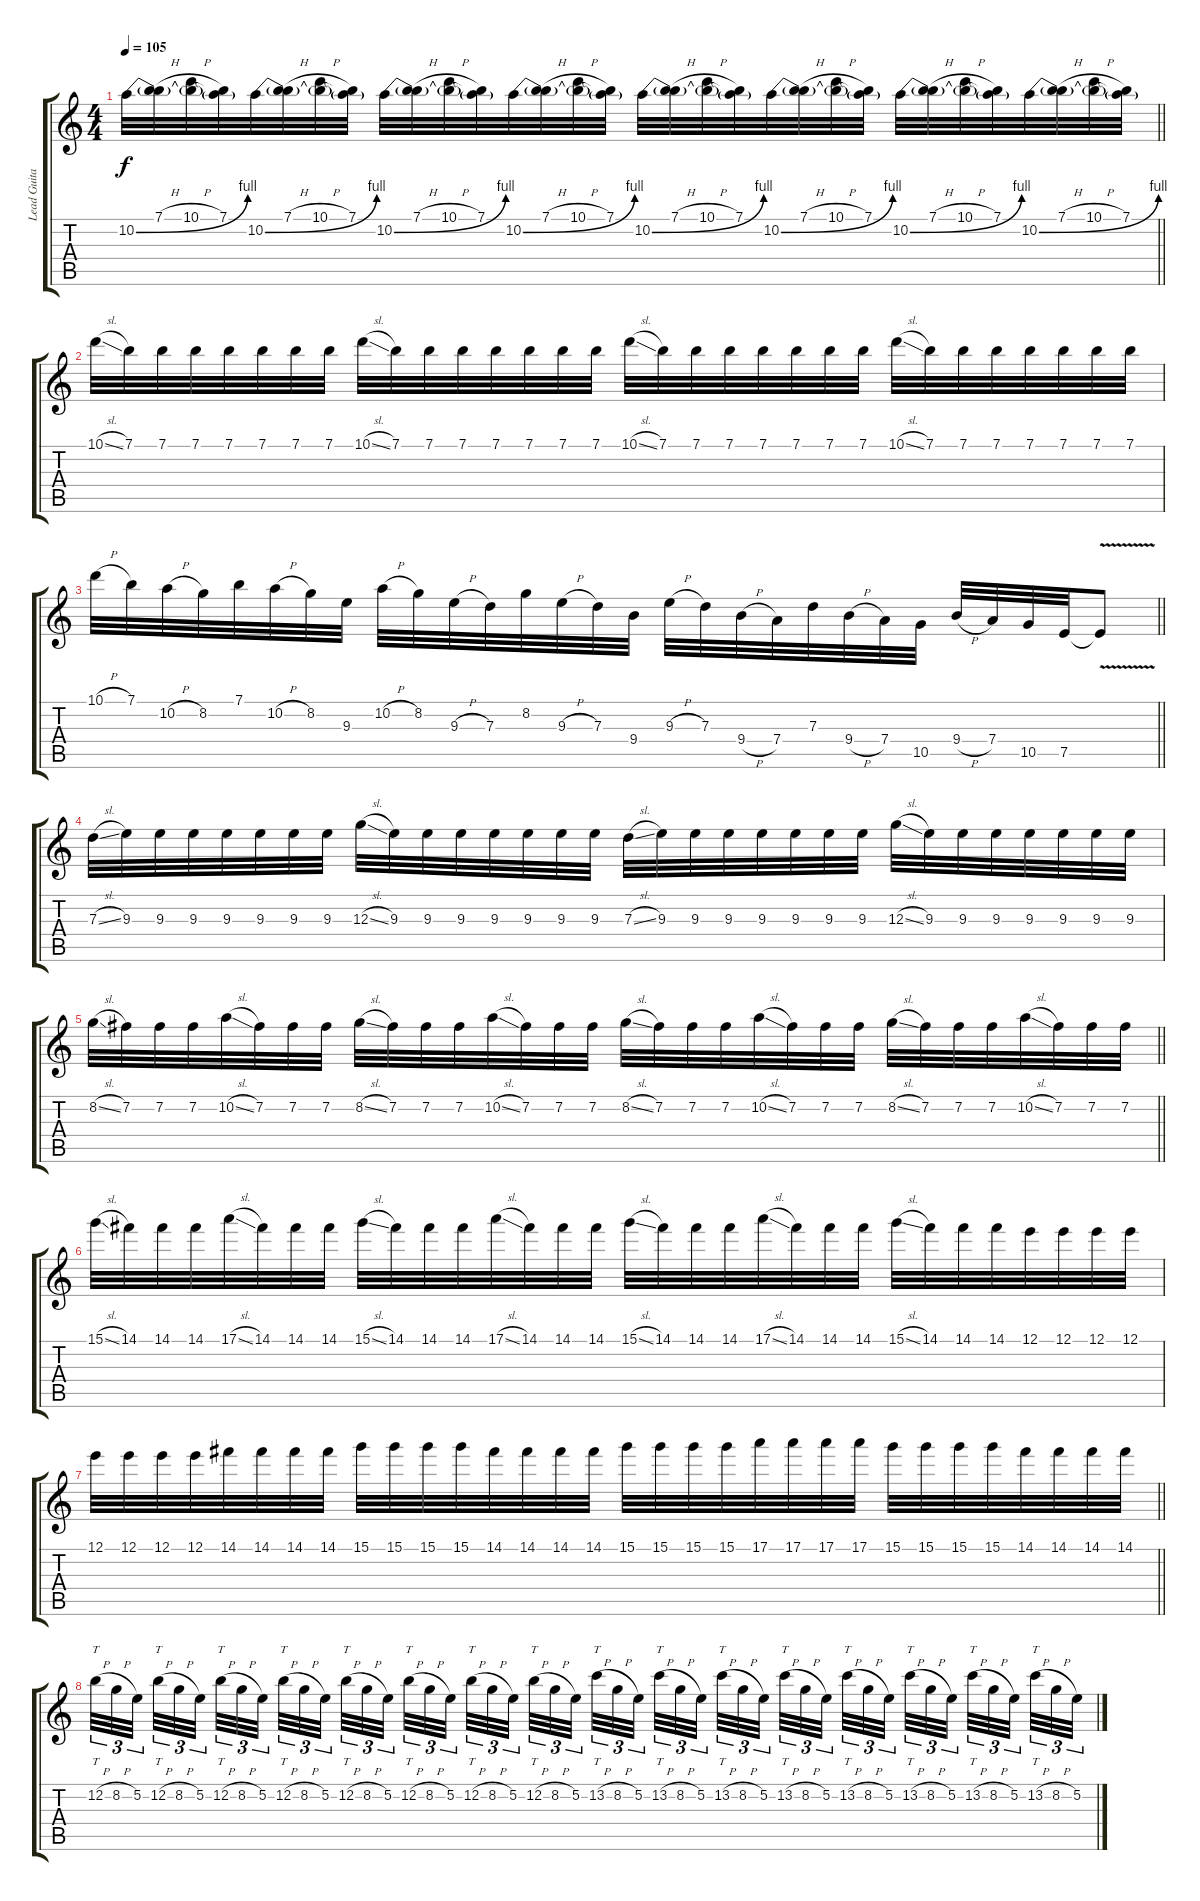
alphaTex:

\track ("Lead Guitar" "Lead Guita") {instrument distortionguitar}
\staff {score tabs}
\tuning (E4 B3 G3 D3 A2 E2) {hide}
\ts (4 4)
\tempo 105
\clef g2
\barLineRight lightlight
\ks c
10.2{be (bend 0 0 60 4)}.32{dy f} (7.1{h} 10.2{t}).32 (10.1{h} 10.2{t}).32 (7.1 10.2{t}).32 10.2{be (bend 0 0 60 4)}.32 (7.1{h} 10.2{t}).32 (10.1{h} 10.2{t}).32 (7.1 10.2{t}).32 10.2{be (bend 0 0 60 4)}.32 (7.1{h} 10.2{t}).32 (10.1{h} 10.2{t}).32 (7.1 10.2{t}).32 10.2{be (bend 0 0 60 4)}.32 (7.1{h} 10.2{t}).32 (10.1{h} 10.2{t}).32 (7.1 10.2{t}).32 10.2{be (bend 0 0 60 4)}.32 (7.1{h} 10.2{t}).32 (10.1{h} 10.2{t}).32 (7.1 10.2{t}).32 10.2{be (bend 0 0 60 4)}.32 (7.1{h} 10.2{t}).32 (10.1{h} 10.2{t}).32 (7.1 10.2{t}).32 10.2{be (bend 0 0 60 4)}.32 (7.1{h} 10.2{t}).32 (10.1{h} 10.2{t}).32 (7.1 10.2{t}).32 10.2{be (bend 0 0 60 4)}.32 (7.1{h} 10.2{t}).32 (10.1{h} 10.2{t}).32 (7.1 10.2{t}).32 |
10.1{sl}.32 7.1.32 7.1.32 7.1.32 7.1.32 7.1.32 7.1.32 7.1.32 10.1{sl}.32 7.1.32 7.1.32 7.1.32 7.1.32 7.1.32 7.1.32 7.1.32 10.1{sl}.32 7.1.32 7.1.32 7.1.32 7.1.32 7.1.32 7.1.32 7.1.32 10.1{sl}.32 7.1.32 7.1.32 7.1.32 7.1.32 7.1.32 7.1.32 7.1.32 |
\barLineRight lightlight
10.1{h}.32 7.1.32 10.2{h}.32 8.2.32 7.1.32 10.2{h}.32 8.2.32 9.3.32 10.2{h}.32 8.2.32 9.3{h}.32 7.3.32 8.2.32 9.3{h}.32 7.3.32 9.4.32 9.3{h}.32 7.3.32 9.4{h}.32 7.4.32 7.3.32 9.4{h}.32 7.4.32 10.5.32 9.4{h}.32 7.4.32 10.5.32 7.5.32 7.5{v t}.8 |
7.3{sl}.32 9.3.32 9.3.32 9.3.32 9.3.32 9.3.32 9.3.32 9.3.32 12.3{sl}.32 9.3.32 9.3.32 9.3.32 9.3.32 9.3.32 9.3.32 9.3.32 7.3{sl}.32 9.3.32 9.3.32 9.3.32 9.3.32 9.3.32 9.3.32 9.3.32 12.3{sl}.32 9.3.32 9.3.32 9.3.32 9.3.32 9.3.32 9.3.32 9.3.32 |
\barLineRight lightlight
8.2{sl}.32 7.2.32 7.2.32 7.2.32 10.2{sl}.32 7.2.32 7.2.32 7.2.32 8.2{sl}.32 7.2.32 7.2.32 7.2.32 10.2{sl}.32 7.2.32 7.2.32 7.2.32 8.2{sl}.32 7.2.32 7.2.32 7.2.32 10.2{sl}.32 7.2.32 7.2.32 7.2.32 8.2{sl}.32 7.2.32 7.2.32 7.2.32 10.2{sl}.32 7.2.32 7.2.32 7.2.32 |
15.1{sl}.32 14.1.32 14.1.32 14.1.32 17.1{sl}.32 14.1.32 14.1.32 14.1.32 15.1{sl}.32 14.1.32 14.1.32 14.1.32 17.1{sl}.32 14.1.32 14.1.32 14.1.32 15.1{sl}.32 14.1.32 14.1.32 14.1.32 17.1{sl}.32 14.1.32 14.1.32 14.1.32 15.1{sl}.32 14.1.32 14.1.32 14.1.32 12.1.32 12.1.32 12.1.32 12.1.32 |
\barLineRight lightlight
12.1.32 12.1.32 12.1.32 12.1.32 14.1.32 14.1.32 14.1.32 14.1.32 15.1.32 15.1.32 15.1.32 15.1.32 14.1.32 14.1.32 14.1.32 14.1.32 15.1.32 15.1.32 15.1.32 15.1.32 17.1.32 17.1.32 17.1.32 17.1.32 15.1.32 15.1.32 15.1.32 15.1.32 14.1.32 14.1.32 14.1.32 14.1.32 |
12.2{h}.32{tt tu (3 2)} 8.2{h}.32{tu (3 2)} 5.2.32{tu (3 2) beam splitsecondary} 12.2{h}.32{tt tu (3 2)} 8.2{h}.32{tu (3 2)} 5.2.32{tu (3 2) beam splitsecondary} 12.2{h}.32{tt tu (3 2)} 8.2{h}.32{tu (3 2)} 5.2.32{tu (3 2) beam splitsecondary} 12.2{h}.32{tt tu (3 2)} 8.2{h}.32{tu (3 2)} 5.2.32{tu (3 2)} 12.2{h}.32{tt tu (3 2)} 8.2{h}.32{tu (3 2)} 5.2.32{tu (3 2) beam splitsecondary} 12.2{h}.32{tt tu (3 2)} 8.2{h}.32{tu (3 2)} 5.2.32{tu (3 2) beam splitsecondary} 12.2{h}.32{tt tu (3 2)} 8.2{h}.32{tu (3 2)} 5.2.32{tu (3 2) beam splitsecondary} 12.2{h}.32{tt tu (3 2)} 8.2{h}.32{tu (3 2)} 5.2.32{tu (3 2)} 13.2{h}.32{tt tu (3 2)} 8.2{h}.32{tu (3 2)} 5.2.32{tu (3 2) beam splitsecondary} 13.2{h}.32{tt tu (3 2)} 8.2{h}.32{tu (3 2)} 5.2.32{tu (3 2) beam splitsecondary} 13.2{h}.32{tt tu (3 2)} 8.2{h}.32{tu (3 2)} 5.2.32{tu (3 2) beam splitsecondary} 13.2{h}.32{tt tu (3 2)} 8.2{h}.32{tu (3 2)} 5.2.32{tu (3 2)} 13.2{h}.32{tt tu (3 2)} 8.2{h}.32{tu (3 2)} 5.2.32{tu (3 2) beam splitsecondary} 13.2{h}.32{tt tu (3 2)} 8.2{h}.32{tu (3 2)} 5.2.32{tu (3 2) beam splitsecondary} 13.2{h}.32{tt tu (3 2)} 8.2{h}.32{tu (3 2)} 5.2.32{tu (3 2) beam splitsecondary} 13.2{h}.32{tt tu (3 2)} 8.2{h}.32{tu (3 2)} 5.2.32{tu (3 2)}
